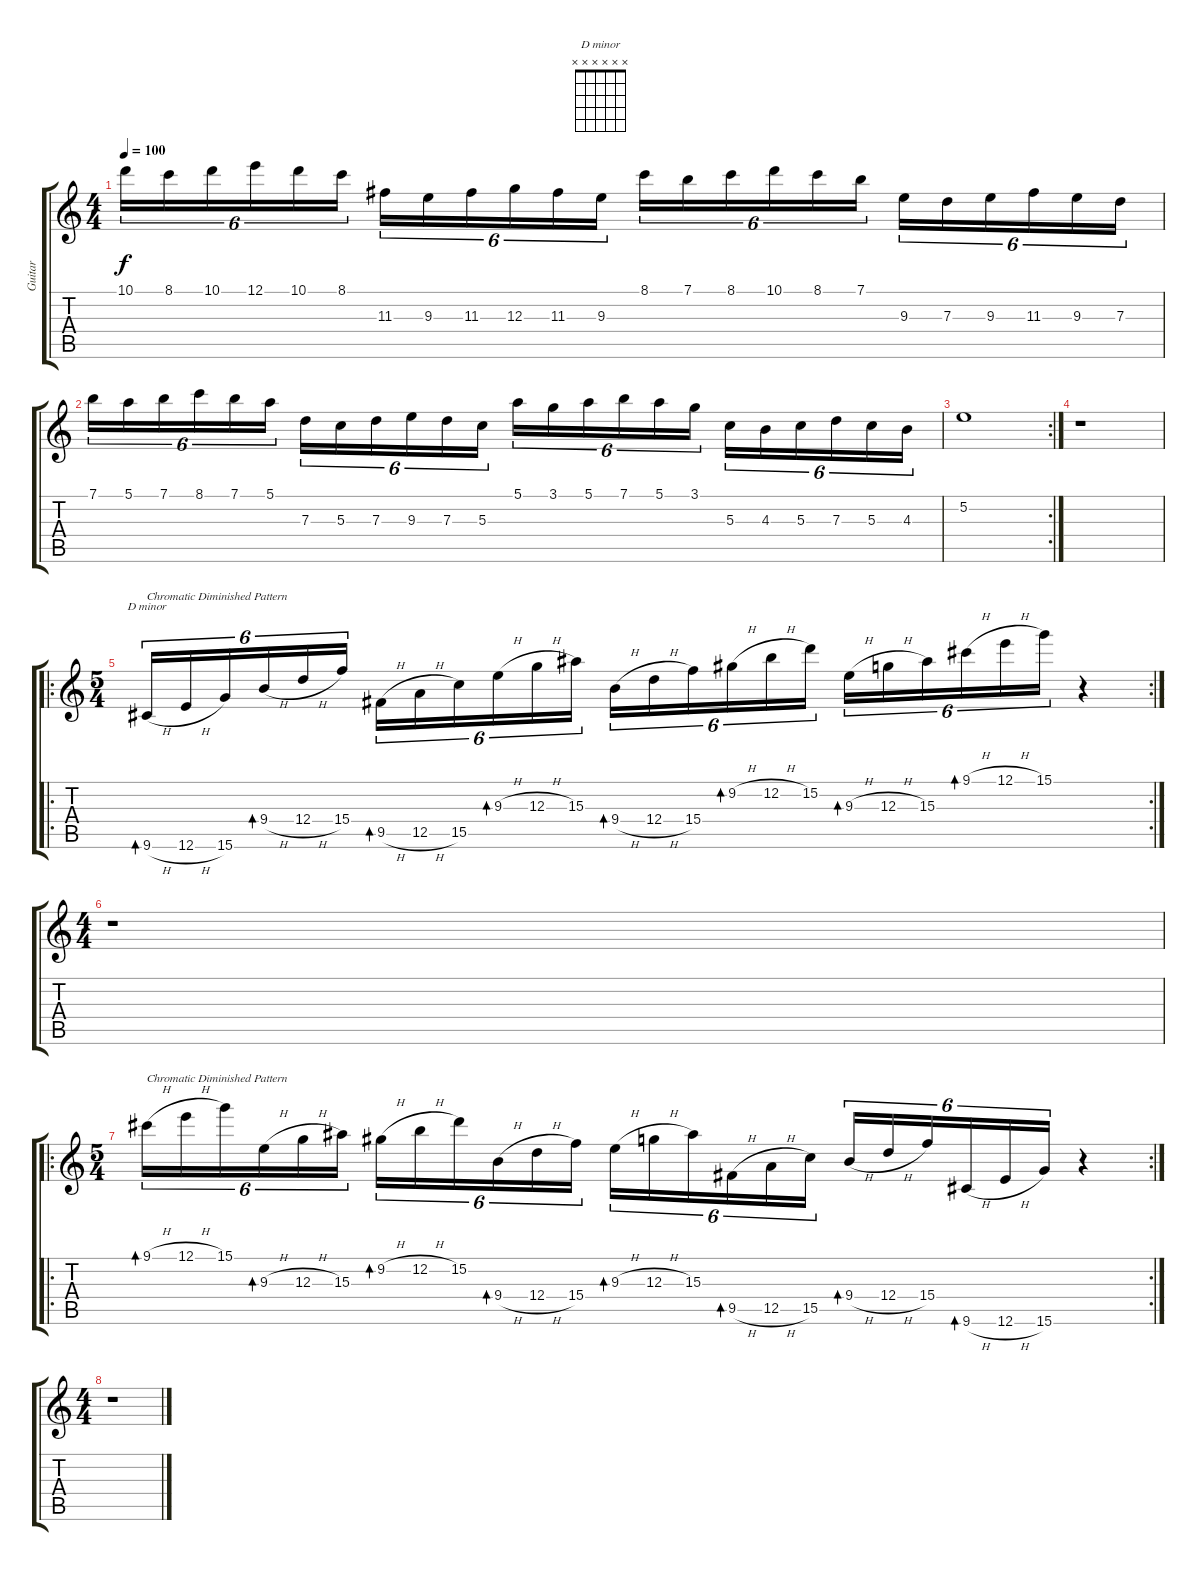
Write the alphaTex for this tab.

\track ("Guitar" "Guitar") {instrument acousticguitarnylon}
\staff {score tabs}
\tuning (E4 B3 G3 D3 A2 E2) {hide}
\chord ("D minor" x x x x x x) {firstfret 0}
\ts (4 4)
\tempo 100
\clef g2
\ks c
10.1.16{tu (6 4) dy f} 8.1.16{tu (6 4)} 10.1.16{tu (6 4)} 12.1.16{tu (6 4)} 10.1.16{tu (6 4)} 8.1.16{tu (6 4)} 11.3.16{tu (6 4)} 9.3.16{tu (6 4)} 11.3.16{tu (6 4)} 12.3.16{tu (6 4)} 11.3.16{tu (6 4)} 9.3.16{tu (6 4)} 8.1.16{tu (6 4)} 7.1.16{tu (6 4)} 8.1.16{tu (6 4)} 10.1.16{tu (6 4)} 8.1.16{tu (6 4)} 7.1.16{tu (6 4)} 9.3.16{tu (6 4)} 7.3.16{tu (6 4)} 9.3.16{tu (6 4)} 11.3.16{tu (6 4)} 9.3.16{tu (6 4)} 7.3.16{tu (6 4)} |
7.1.16{tu (6 4)} 5.1.16{tu (6 4)} 7.1.16{tu (6 4)} 8.1.16{tu (6 4)} 7.1.16{tu (6 4)} 5.1.16{tu (6 4)} 7.3.16{tu (6 4)} 5.3.16{tu (6 4)} 7.3.16{tu (6 4)} 9.3.16{tu (6 4)} 7.3.16{tu (6 4)} 5.3.16{tu (6 4)} 5.1.16{tu (6 4)} 3.1.16{tu (6 4)} 5.1.16{tu (6 4)} 7.1.16{tu (6 4)} 5.1.16{tu (6 4)} 3.1.16{tu (6 4)} 5.3.16{tu (6 4)} 4.3.16{tu (6 4)} 5.3.16{tu (6 4)} 7.3.16{tu (6 4)} 5.3.16{tu (6 4)} 4.3.16{tu (6 4)} |
\rc 2
5.2.1 |
r.1 |
\ro
\rc 2
\ts (5 4)
9.6{h}.16{tu (6 4) bd 60 ch "D minor" txt "Chromatic Diminished Pattern"} 12.6{h}.16{tu (6 4)} 15.6.16{tu (6 4)} 9.4{h}.16{tu (6 4) bd 60} 12.4{h}.16{tu (6 4)} 15.4.16{tu (6 4)} 9.5{h}.16{tu (6 4) bd 60} 12.5{h}.16{tu (6 4)} 15.5.16{tu (6 4)} 9.3{h}.16{tu (6 4) bd 60} 12.3{h}.16{tu (6 4)} 15.3.16{tu (6 4)} 9.4{h}.16{tu (6 4) bd 60} 12.4{h}.16{tu (6 4)} 15.4.16{tu (6 4)} 9.2{h}.16{tu (6 4) bd 60} 12.2{h}.16{tu (6 4)} 15.2.16{tu (6 4)} 9.3{h}.16{tu (6 4) bd 60} 12.3{h}.16{tu (6 4)} 15.3.16{tu (6 4)} 9.1{h}.16{tu (6 4) bd 60} 12.1{h}.16{tu (6 4)} 15.1.16{tu (6 4)} r.4 |
\ts (4 4)
r.1 |
\ro
\rc 2
\ts (5 4)
9.1{h}.16{tu (6 4) bd 60 txt "Chromatic Diminished Pattern"} 12.1{h}.16{tu (6 4)} 15.1.16{tu (6 4)} 9.3{h}.16{tu (6 4) bd 60} 12.3{h}.16{tu (6 4)} 15.3.16{tu (6 4)} 9.2{h}.16{tu (6 4) bd 60} 12.2{h}.16{tu (6 4)} 15.2.16{tu (6 4)} 9.4{h}.16{tu (6 4) bd 60} 12.4{h}.16{tu (6 4)} 15.4.16{tu (6 4)} 9.3{h}.16{tu (6 4) bd 60} 12.3{h}.16{tu (6 4)} 15.3.16{tu (6 4)} 9.5{h}.16{tu (6 4) bd 60} 12.5{h}.16{tu (6 4)} 15.5.16{tu (6 4)} 9.4{h}.16{tu (6 4) bd 60} 12.4{h}.16{tu (6 4)} 15.4.16{tu (6 4)} 9.6{h}.16{tu (6 4) bd 60} 12.6{h}.16{tu (6 4)} 15.6.16{tu (6 4)} r.4 |
\ts (4 4)
r.1
